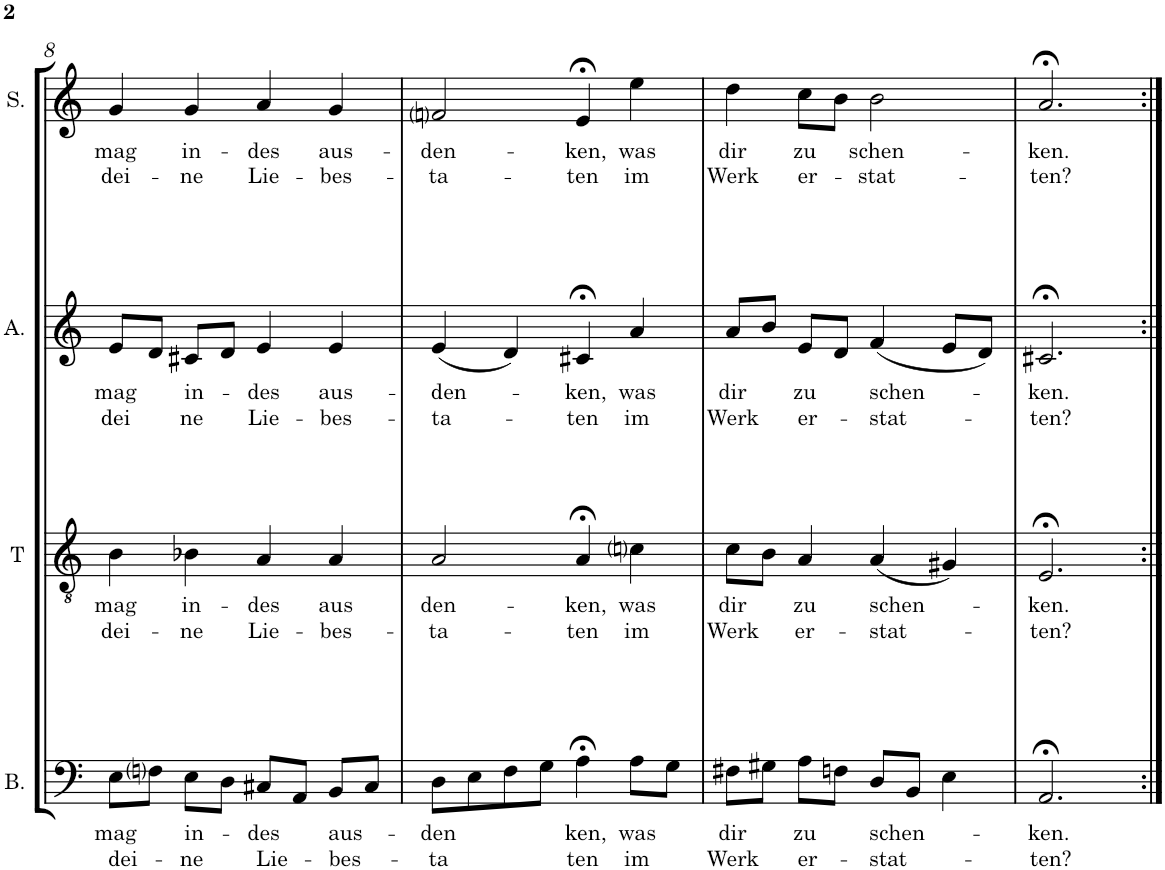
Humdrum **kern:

**kern	**text	**text	**kern	**text	**text	**kern	**text	**text	**kern	**text	**text
*part4	*part4	*part4	*part3	*part3	*part3	*part2	*part2	*part2	*part1	*part1	*part1
*staff4	*staff4	*staff4	*staff3	*staff3	*staff3	*staff2	*staff2	*staff2	*staff1	*staff1	*staff1
*I"Baß	*	*	*I"Tenor	*	*	*I"Alt	*	*	*I"Sopran	*	*
*I'B.	*	*	*I'T	*	*	*I'A.	*	*	*I'S.	*	*
!!LO:PB:g=z
*clefF4	*	*	*clefGv2	*	*	*clefG2	*	*	*clefG2	*	*
*	*	*	*	*	*	*	*	*	*Trd1c2	*	*
*k[]	*	*	*k[]	*	*	*k[]	*	*	*k[]	*	*
*M4/4	*	*	*M4/4	*	*	*M4/4	*	*	*M4/4	*	*
=8	=8	=8	=8	=8	=8	=8	=8	=8	=8	=8	=8
!	!LO:LY:b	!LO:LY:b	!	!LO:LY:b	!LO:LY:b	!	!LO:LY:b	!LO:LY:b	!	!LO:LY:b	!LO:LY:b
8E\L	mag	dei-	4B\	mag	dei-	8e/L	mag	dei	4g/	mag	dei-
8Fni\J	.	.	.	.	.	8d/J	.	.	.	.	.
!	!LO:LY:b	!LO:LY:b	!	!LO:LY:b	!LO:LY:b	!	!LO:LY:b	!LO:LY:b	!	!LO:LY:b	!LO:LY:b
8E\L	-in-	-ne	4B-X\	-in-	-ne	8c#X/L	in-	-ne	4g/	-in-	-ne
8D\J	.	.	.	.	.	8d/J	.	.	.	.	.
!	!LO:LY:b	!LO:LY:b	!	!LO:LY:b	!LO:LY:b	!	!LO:LY:b	!LO:LY:b	!	!LO:LY:b	!LO:LY:b
8C#X/L	des	Lie-	4A/	des	Lie-	4e/	des	Lie-	4a/	des	Lie-
8AA/J	.	.	.	.	.	.	.	.	.	.	.
!	!LO:LY:b	!LO:LY:b	!	!LO:LY:b	!LO:LY:b	!	!LO:LY:b	!LO:LY:b	!	!LO:LY:b	!LO:LY:b
8BB/L	-aus-	-bes-	4A/	-aus	bes-	4e/	-aus-	-bes-	4g/	-aus-	-bes-
8C#/J	.	.	.	.	.	.	.	.	.	.	.
=9	=9	=9	=9	=9	=9	=9	=9	=9	=9	=9	=9
!	!LO:LY:b	!LO:LY:b	!	!LO:LY:b	!LO:LY:b	!	!LO:LY:b	!LO:LY:b	!	!LO:LY:b	!LO:LY:b
8D\L	-den	ta	2A/	-den-	-ta-	(<4e/	-den-	-ta-	2fni/	-den-	-ta-
8E\	.	.	.	.	.	.	.	.	.	.	.
8F\	.	.	.	.	.	4d/)	.	.	.	.	.
8G\J	.	.	.	.	.	.	.	.	.	.	.
!	!LO:LY:b	!LO:LY:b	!	!LO:LY:b	!LO:LY:b	!	!LO:LY:b	!LO:LY:b	!	!LO:LY:b	!LO:LY:b
4A;<\	ken,	ten	4A;</	-ken,	ten	4c#X;</	-ken,	ten	4e;</	-ken,	ten
!	!LO:LY:b	!LO:LY:b	!	!LO:LY:b	!LO:LY:b	!	!LO:LY:b	!LO:LY:b	!	!LO:LY:b	!LO:LY:b
8A\L	was	im	4cni\	was	im	4a/	was	im	4ee\	was	im
8G\J	.	.	.	.	.	.	.	.	.	.	.
=10	=10	=10	=10	=10	=10	=10	=10	=10	=10	=10	=10
!	!LO:LY:b	!LO:LY:b	!	!LO:LY:b	!LO:LY:b	!	!LO:LY:b	!LO:LY:b	!	!LO:LY:b	!LO:LY:b
8F#X\L	dir	Werk	8c\L	dir	Werk	8a/L	dir	Werk	4dd\	dir	Werk
8G#X\J	.	.	8B\J	.	.	8b/J	.	.	.	.	.
!	!LO:LY:b	!LO:LY:b	!	!LO:LY:b	!LO:LY:b	!	!LO:LY:b	!LO:LY:b	!	!LO:LY:b	!LO:LY:b
8A\L	zu	er-	4A/	zu	er-	8e/L	zu	er-	8cc\L	zu	er-
8Fn\J	.	.	.	.	.	8d/J	.	.	8b\J	.	.
!	!LO:LY:b	!LO:LY:b	!	!LO:LY:b	!LO:LY:b	!	!LO:LY:b	!LO:LY:b	!	!LO:LY:b	!LO:LY:b
8D/L	-schen-	-stat-	(<4A/	-schen-	-stat-	(<4f/	-schen-	-stat-	2b\	-schen-	-stat-
8BB/J	.	.	.	.	.	.	.	.	.	.	.
4E\	.	.	4G#X/)	.	.	8e/L	.	.	.	.	.
.	.	.	.	.	.	8d/J)	.	.	.	.	.
=11	=11	=11	=11	=11	=11	=11	=11	=11	=11	=11	=11
!	!LO:LY:b	!LO:LY:b	!	!LO:LY:b	!LO:LY:b	!	!LO:LY:b	!LO:LY:b	!	!LO:LY:b	!LO:LY:b
2.AA;</	-ken.	ten?	2.E;</	-ken.	ten?	2.c#X;</	-ken.	ten?	2.a;</	-ken.	ten?
=:|!	=:|!	=:|!	=:|!	=:|!	=:|!	=:|!	=:|!	=:|!	=:|!	=:|!	=:|!
*-	*-	*-	*-	*-	*-	*-	*-	*-	*-	*-	*-
